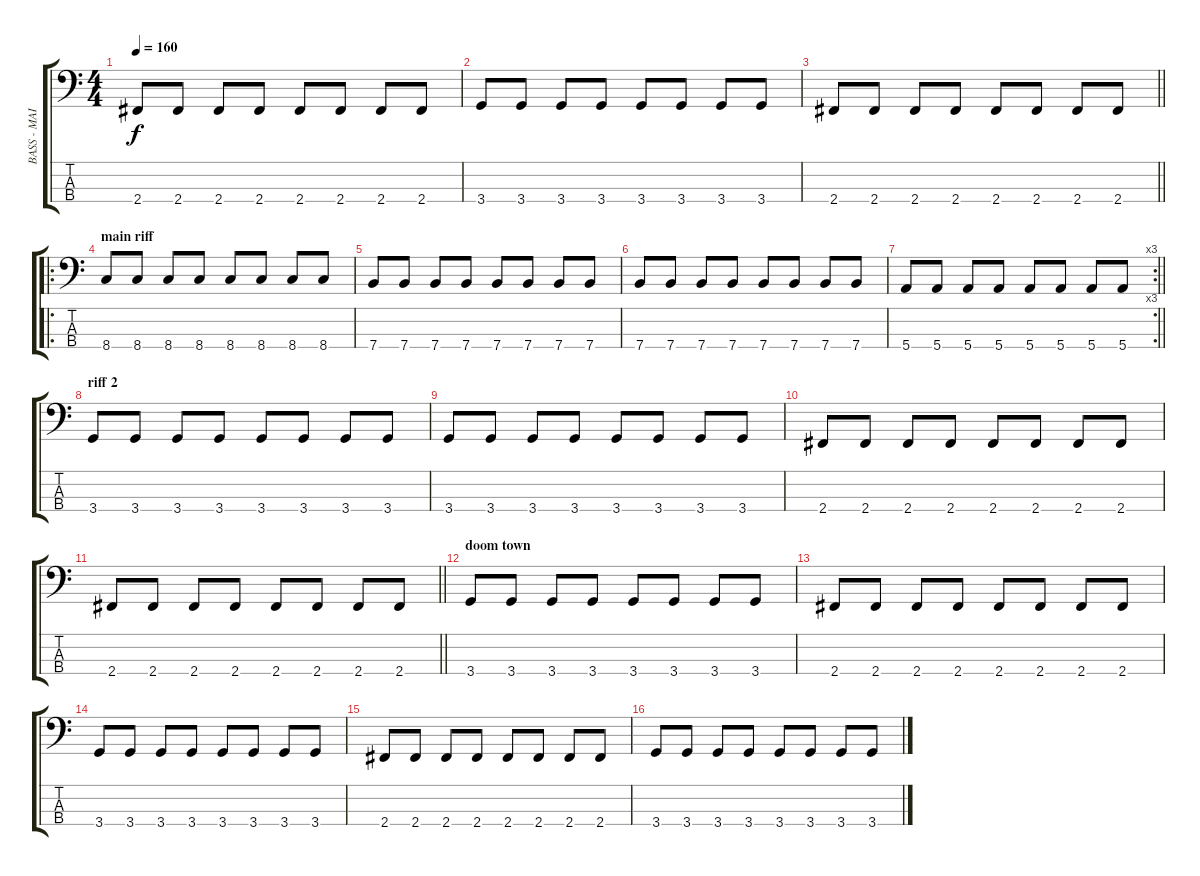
\track ("BASS - MAIN" "BASS - MAI") {instrument electricbassfinger}
\staff {score tabs}
\tuning (G2 D2 A1 E1) {hide}
\ts (4 4)
\tempo 160
\clef f4
\ks c
2.4.8{dy f} 2.4.8 2.4.8 2.4.8 2.4.8 2.4.8 2.4.8 2.4.8 |
3.4.8 3.4.8 3.4.8 3.4.8 3.4.8 3.4.8 3.4.8 3.4.8 |
\barLineRight lightlight
2.4.8 2.4.8 2.4.8 2.4.8 2.4.8 2.4.8 2.4.8 2.4.8 |
\ro
\section ("" "main riff")
8.4.8 8.4.8 8.4.8 8.4.8 8.4.8 8.4.8 8.4.8 8.4.8 |
7.4.8 7.4.8 7.4.8 7.4.8 7.4.8 7.4.8 7.4.8 7.4.8 |
7.4.8 7.4.8 7.4.8 7.4.8 7.4.8 7.4.8 7.4.8 7.4.8 |
\rc 3
\barLineRight lightlight
5.4.8 5.4.8 5.4.8 5.4.8 5.4.8 5.4.8 5.4.8 5.4.8 |
\section ("" "riff 2")
3.4.8 3.4.8 3.4.8 3.4.8 3.4.8 3.4.8 3.4.8 3.4.8 |
3.4.8 3.4.8 3.4.8 3.4.8 3.4.8 3.4.8 3.4.8 3.4.8 |
2.4.8 2.4.8 2.4.8 2.4.8 2.4.8 2.4.8 2.4.8 2.4.8 |
\barLineRight lightlight
2.4.8 2.4.8 2.4.8 2.4.8 2.4.8 2.4.8 2.4.8 2.4.8 |
\section ("" "doom town")
3.4.8 3.4.8 3.4.8 3.4.8 3.4.8 3.4.8 3.4.8 3.4.8 |
2.4.8 2.4.8 2.4.8 2.4.8 2.4.8 2.4.8 2.4.8 2.4.8 |
3.4.8 3.4.8 3.4.8 3.4.8 3.4.8 3.4.8 3.4.8 3.4.8 |
2.4.8 2.4.8 2.4.8 2.4.8 2.4.8 2.4.8 2.4.8 2.4.8 |
3.4.8 3.4.8 3.4.8 3.4.8 3.4.8 3.4.8 3.4.8 3.4.8
